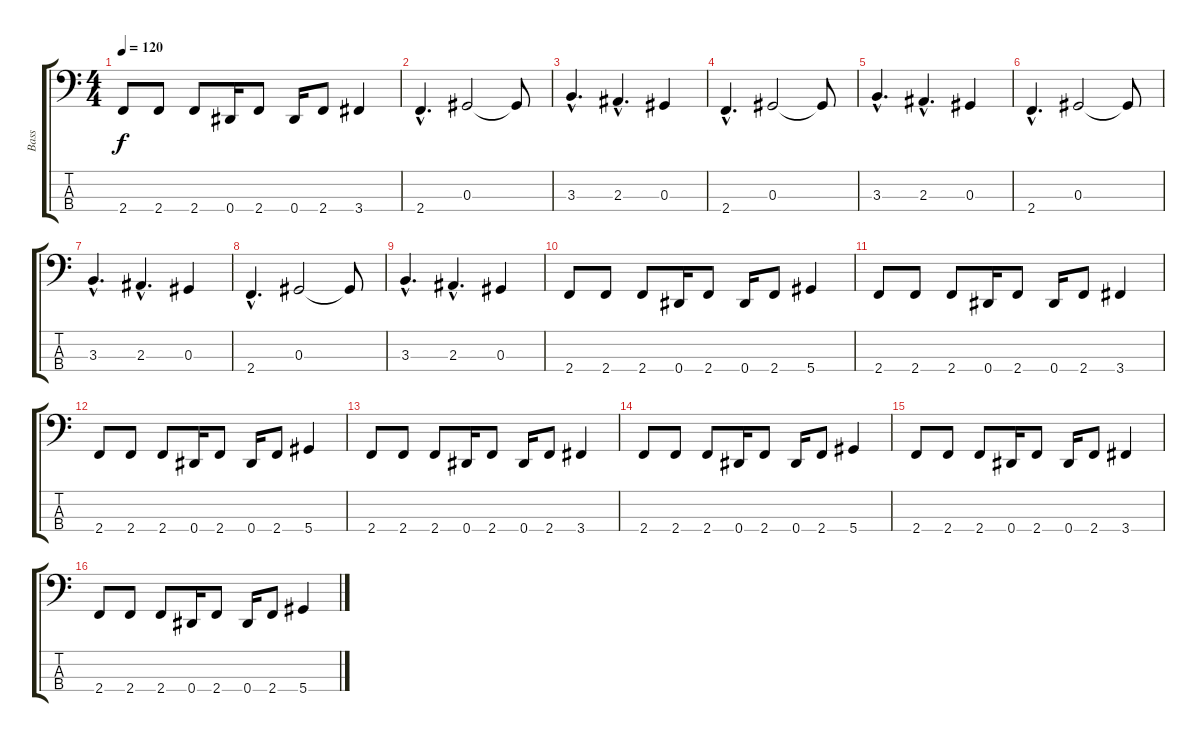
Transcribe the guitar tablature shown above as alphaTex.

\track ("Bass" "Bass") {instrument electricbassfinger}
\staff {score tabs}
\tuning (Gb2 Db2 Ab1 Eb1) {hide}
\ts (4 4)
\tempo 120
\clef f4
\ks c
2.4.8{dy f} 2.4.8 2.4.8 0.4.16 2.4.8 0.4.16 2.4.8 3.4.4 |
2.4{hac}.4{d} 0.3.2 0.3{t}.8 |
3.3{hac}.4{d} 2.3{hac}.4{d} 0.3.4 |
2.4{hac}.4{d} 0.3.2 0.3{t}.8 |
3.3{hac}.4{d} 2.3{hac}.4{d} 0.3.4 |
2.4{hac}.4{d} 0.3.2 0.3{t}.8 |
3.3{hac}.4{d} 2.3{hac}.4{d} 0.3.4 |
2.4{hac}.4{d} 0.3.2 0.3{t}.8 |
3.3{hac}.4{d} 2.3{hac}.4{d} 0.3.4 |
2.4.8 2.4.8 2.4.8 0.4.16 2.4.8 0.4.16 2.4.8 5.4.4 |
2.4.8 2.4.8 2.4.8 0.4.16 2.4.8 0.4.16 2.4.8 3.4.4 |
2.4.8 2.4.8 2.4.8 0.4.16 2.4.8 0.4.16 2.4.8 5.4.4 |
2.4.8 2.4.8 2.4.8 0.4.16 2.4.8 0.4.16 2.4.8 3.4.4 |
2.4.8 2.4.8 2.4.8 0.4.16 2.4.8 0.4.16 2.4.8 5.4.4 |
2.4.8 2.4.8 2.4.8 0.4.16 2.4.8 0.4.16 2.4.8 3.4.4 |
2.4.8 2.4.8 2.4.8 0.4.16 2.4.8 0.4.16 2.4.8 5.4.4
